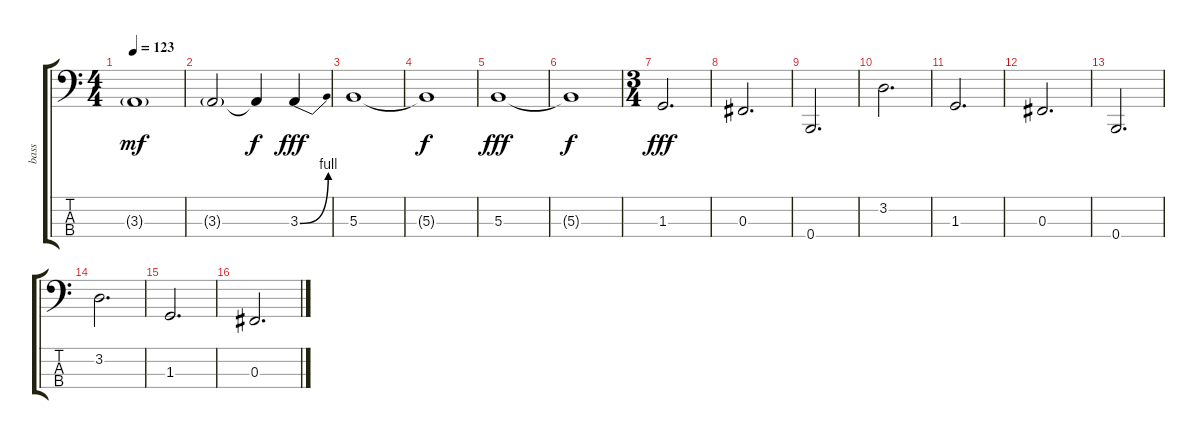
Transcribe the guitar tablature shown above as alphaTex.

\track ("bass" "bass") {instrument electricbassfinger}
\staff {score tabs}
\tuning (E2 B1 Gb1 B0) {hide}
\ts (4 4)
\tempo 123
\clef f4
\ks c
3.3{g}.1{dy mf} |
3.3{g}.2 3.3{t}.4{dy f} 3.3{be (bend 0 0 60 4)}.4{dy fff} |
5.3.1 |
5.3{t}.1{dy f} |
5.3.1{dy fff} |
5.3{t}.1{dy f} |
\ts (3 4)
1.3.2{d dy fff} |
0.3.2{d} |
0.4.2{d} |
3.2.2{d} |
1.3.2{d} |
0.3.2{d} |
0.4.2{d} |
3.2.2{d} |
1.3.2{d} |
0.3.2{d}
